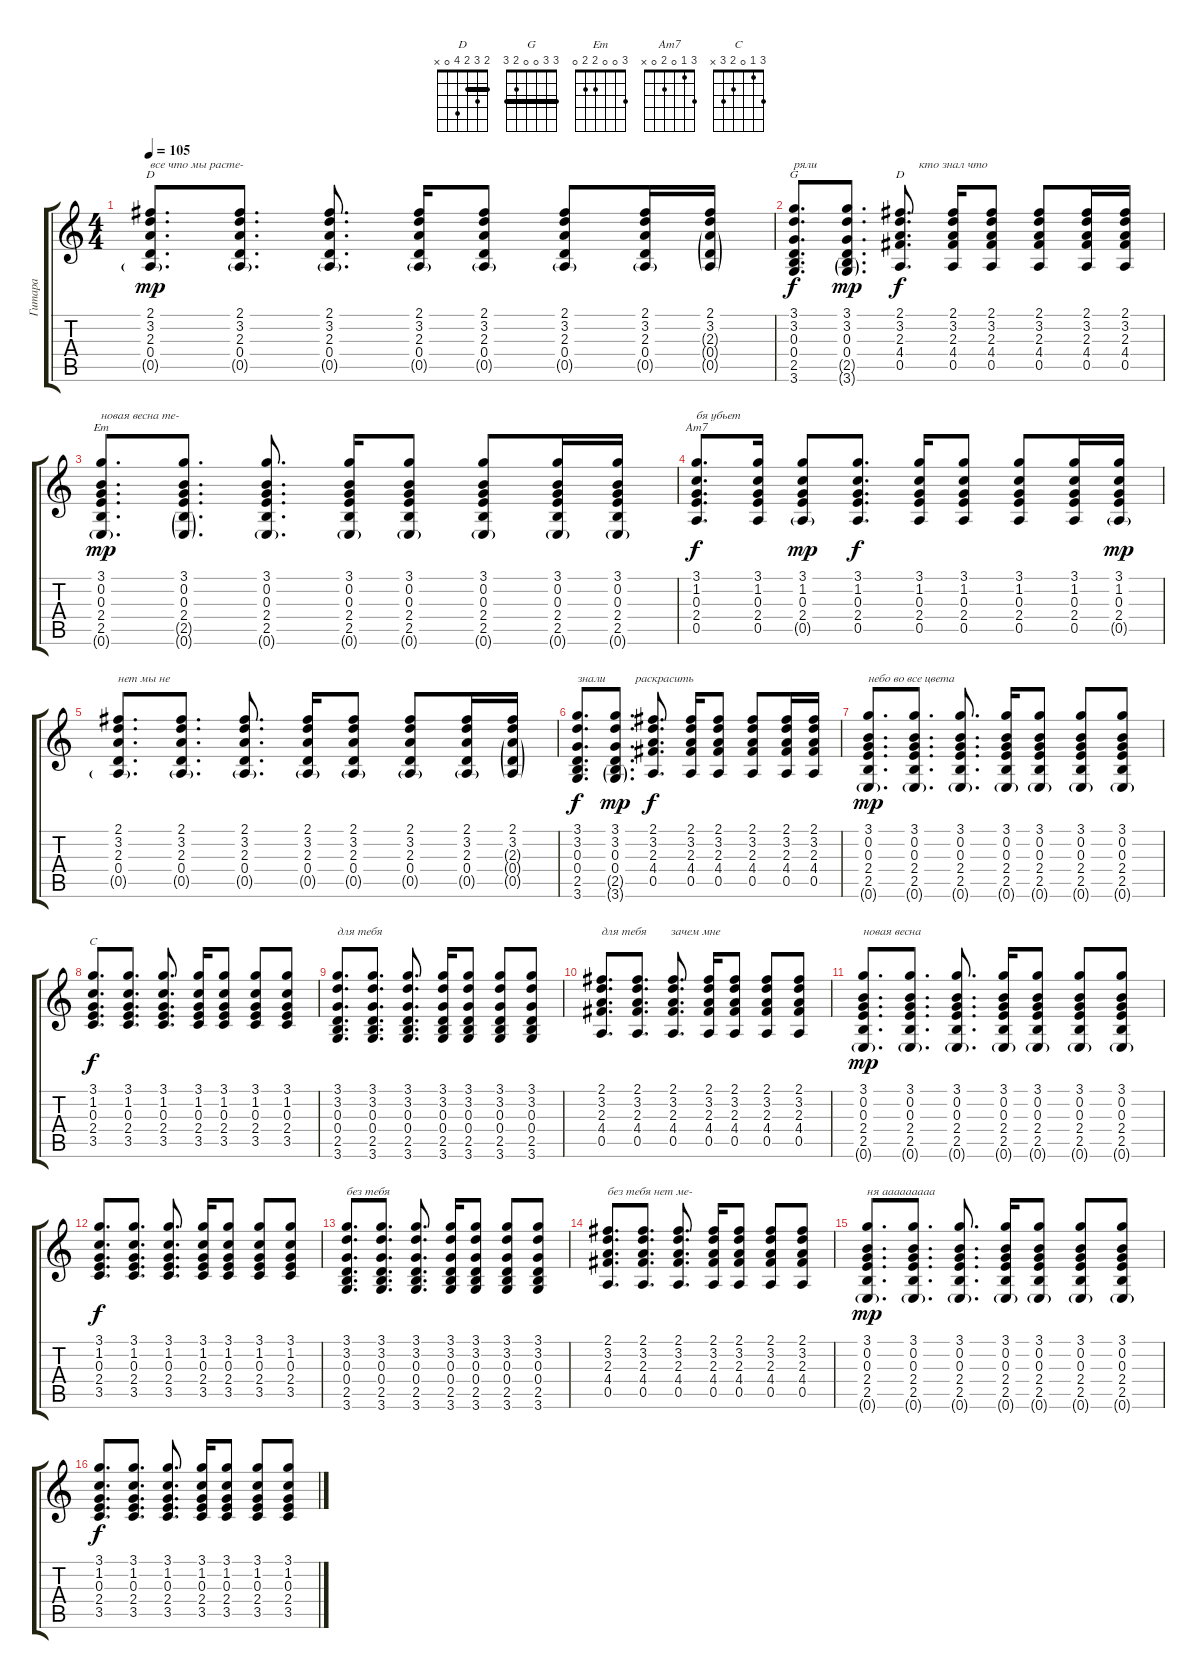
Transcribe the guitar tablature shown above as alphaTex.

\track ("Гитара" "Гитара") {instrument acousticguitarsteel}
\staff {score tabs}
\tuning (E4 B3 G3 D3 A2 E2) {hide}
\chord ("D" 2 3 2 0 0 x) {barre 2}
\chord ("G" 3 3 0 0 2 3) {barre 3}
\chord ("D" 2 3 2 4 0 x) {barre 2}
\chord ("Em" 3 0 0 2 2 0)
\chord ("Am7" 3 1 0 2 0 x)
\chord ("C" 3 1 0 2 3 x)
\ts (4 4)
\tempo 105
\clef g2
\ks c
(2.1 3.2 2.3 0.4 0.5{g}).8{d ch "D" txt "все что мы расте-" dy mp} (2.1 3.2 2.3 0.4 0.5{g}).8{d} (2.1 3.2 2.3 0.4 0.5{g}).8{d} (2.1 3.2 2.3 0.4 0.5{g}).16 (2.1 3.2 2.3 0.4 0.5{g}).8 (2.1 3.2 2.3 0.4 0.5{g}).8 (2.1 3.2 2.3 0.4 0.5{g}).16 (2.1 3.2 2.3{g} 0.4{g} 0.5{g}).16 |
(3.1 3.2 0.3 0.4 2.5 3.6).8{d ch "G" txt "ряли                                  кто знал что" dy f} (3.1 3.2 0.3 0.4 2.5{g} 3.6{g}).8{d dy mp} (2.1 3.2 2.3 4.4 0.5).8{d ch "D" dy f} (2.1 3.2 2.3 4.4 0.5).16 (2.1 3.2 2.3 4.4 0.5).8 (2.1 3.2 2.3 4.4 0.5).8 (2.1 3.2 2.3 4.4 0.5).16 (2.1 3.2 2.3 4.4 0.5).16 |
(3.1 0.2 0.3 2.4 2.5 0.6{g}).8{d ch "Em" txt "новая весна те-" dy mp} (3.1 0.2 0.3 2.4 2.5{g} 0.6{g}).8{d} (3.1 0.2 0.3 2.4 2.5 0.6{g}).8{d} (3.1 0.2 0.3 2.4 2.5 0.6{g}).16 (3.1 0.2 0.3 2.4 2.5 0.6{g}).8 (3.1 0.2 0.3 2.4 2.5 0.6{g}).8 (3.1 0.2 0.3 2.4 2.5 0.6{g}).16 (3.1 0.2 0.3 2.4 2.5 0.6{g}).16 |
(3.1 1.2 0.3 2.4 0.5).8{d ch "Am7" txt "бя убьет" dy f} (3.1 1.2 0.3 2.4 0.5).16 (3.1 1.2 0.3 2.4 0.5{g}).8{dy mp} (3.1 1.2 0.3 2.4 0.5).8{d dy f} (3.1 1.2 0.3 2.4 0.5).16 (3.1 1.2 0.3 2.4 0.5).8 (3.1 1.2 0.3 2.4 0.5).8 (3.1 1.2 0.3 2.4 0.5).16 (3.1 1.2 0.3 2.4 0.5{g}).16{dy mp} |
(2.1 3.2 2.3 0.4 0.5{g}).8{d txt "нет мы не"} (2.1 3.2 2.3 0.4 0.5{g}).8{d} (2.1 3.2 2.3 0.4 0.5{g}).8{d} (2.1 3.2 2.3 0.4 0.5{g}).16 (2.1 3.2 2.3 0.4 0.5{g}).8 (2.1 3.2 2.3 0.4 0.5{g}).8 (2.1 3.2 2.3 0.4 0.5{g}).16 (2.1 3.2 2.3{g} 0.4{g} 0.5{g}).16 |
(3.1 3.2 0.3 0.4 2.5 3.6).8{d txt "знали          раскрасить" dy f} (3.1 3.2 0.3 0.4 2.5{g} 3.6{g}).8{d dy mp} (2.1 3.2 2.3 4.4 0.5).8{d dy f} (2.1 3.2 2.3 4.4 0.5).16 (2.1 3.2 2.3 4.4 0.5).8 (2.1 3.2 2.3 4.4 0.5).8 (2.1 3.2 2.3 4.4 0.5).16 (2.1 3.2 2.3 4.4 0.5).16 |
(3.1 0.2 0.3 2.4 2.5 0.6{g}).8{d txt "небо во все цвета" dy mp} (3.1 0.2 0.3 2.4 2.5 0.6{g}).8{d} (3.1 0.2 0.3 2.4 2.5 0.6{g}).8{d} (3.1 0.2 0.3 2.4 2.5 0.6{g}).16 (3.1 0.2 0.3 2.4 2.5 0.6{g}).8 (3.1 0.2 0.3 2.4 2.5 0.6{g}).8 (3.1 0.2 0.3 2.4 2.5 0.6{g}).8 |
(3.1 1.2 0.3 2.4 3.5).8{d ch "C" dy f} (3.1 1.2 0.3 2.4 3.5).8{d} (3.1 1.2 0.3 2.4 3.5).8{d} (3.1 1.2 0.3 2.4 3.5).16 (3.1 1.2 0.3 2.4 3.5).8 (3.1 1.2 0.3 2.4 3.5).8 (3.1 1.2 0.3 2.4 3.5).8 |
(3.1 3.2 0.3 0.4 2.5 3.6).8{d txt "для тебя"} (3.1 3.2 0.3 0.4 2.5 3.6).8{d} (3.1 3.2 0.3 0.4 2.5 3.6).8{d} (3.1 3.2 0.3 0.4 2.5 3.6).16 (3.1 3.2 0.3 0.4 2.5 3.6).8 (3.1 3.2 0.3 0.4 2.5 3.6).8 (3.1 3.2 0.3 0.4 2.5 3.6).8 |
(2.1 3.2 2.3 4.4 0.5).8{d txt "для тебя        зачем мне"} (2.1 3.2 2.3 4.4 0.5).8{d} (2.1 3.2 2.3 4.4 0.5).8{d} (2.1 3.2 2.3 4.4 0.5).16 (2.1 3.2 2.3 4.4 0.5).8 (2.1 3.2 2.3 4.4 0.5).8 (2.1 3.2 2.3 4.4 0.5).8 |
(3.1 0.2 0.3 2.4 2.5 0.6{g}).8{d txt "новая весна" dy mp} (3.1 0.2 0.3 2.4 2.5 0.6{g}).8{d} (3.1 0.2 0.3 2.4 2.5 0.6{g}).8{d} (3.1 0.2 0.3 2.4 2.5 0.6{g}).16 (3.1 0.2 0.3 2.4 2.5 0.6{g}).8 (3.1 0.2 0.3 2.4 2.5 0.6{g}).8 (3.1 0.2 0.3 2.4 2.5 0.6{g}).8 |
(3.1 1.2 0.3 2.4 3.5).8{d dy f} (3.1 1.2 0.3 2.4 3.5).8{d} (3.1 1.2 0.3 2.4 3.5).8{d} (3.1 1.2 0.3 2.4 3.5).16 (3.1 1.2 0.3 2.4 3.5).8 (3.1 1.2 0.3 2.4 3.5).8 (3.1 1.2 0.3 2.4 3.5).8 |
(3.1 3.2 0.3 0.4 2.5 3.6).8{d txt "без тебя"} (3.1 3.2 0.3 0.4 2.5 3.6).8{d} (3.1 3.2 0.3 0.4 2.5 3.6).8{d} (3.1 3.2 0.3 0.4 2.5 3.6).16 (3.1 3.2 0.3 0.4 2.5 3.6).8 (3.1 3.2 0.3 0.4 2.5 3.6).8 (3.1 3.2 0.3 0.4 2.5 3.6).8 |
(2.1 3.2 2.3 4.4 0.5).8{d txt "без тебя нет ме-"} (2.1 3.2 2.3 4.4 0.5).8{d} (2.1 3.2 2.3 4.4 0.5).8{d} (2.1 3.2 2.3 4.4 0.5).16 (2.1 3.2 2.3 4.4 0.5).8 (2.1 3.2 2.3 4.4 0.5).8 (2.1 3.2 2.3 4.4 0.5).8 |
(3.1 0.2 0.3 2.4 2.5 0.6{g}).8{d txt "ня ааааааааа" dy mp} (3.1 0.2 0.3 2.4 2.5 0.6{g}).8{d} (3.1 0.2 0.3 2.4 2.5 0.6{g}).8{d} (3.1 0.2 0.3 2.4 2.5 0.6{g}).16 (3.1 0.2 0.3 2.4 2.5 0.6{g}).8 (3.1 0.2 0.3 2.4 2.5 0.6{g}).8 (3.1 0.2 0.3 2.4 2.5 0.6{g}).8 |
(3.1 1.2 0.3 2.4 3.5).8{d dy f} (3.1 1.2 0.3 2.4 3.5).8{d} (3.1 1.2 0.3 2.4 3.5).8{d} (3.1 1.2 0.3 2.4 3.5).16 (3.1 1.2 0.3 2.4 3.5).8 (3.1 1.2 0.3 2.4 3.5).8 (3.1 1.2 0.3 2.4 3.5).8
